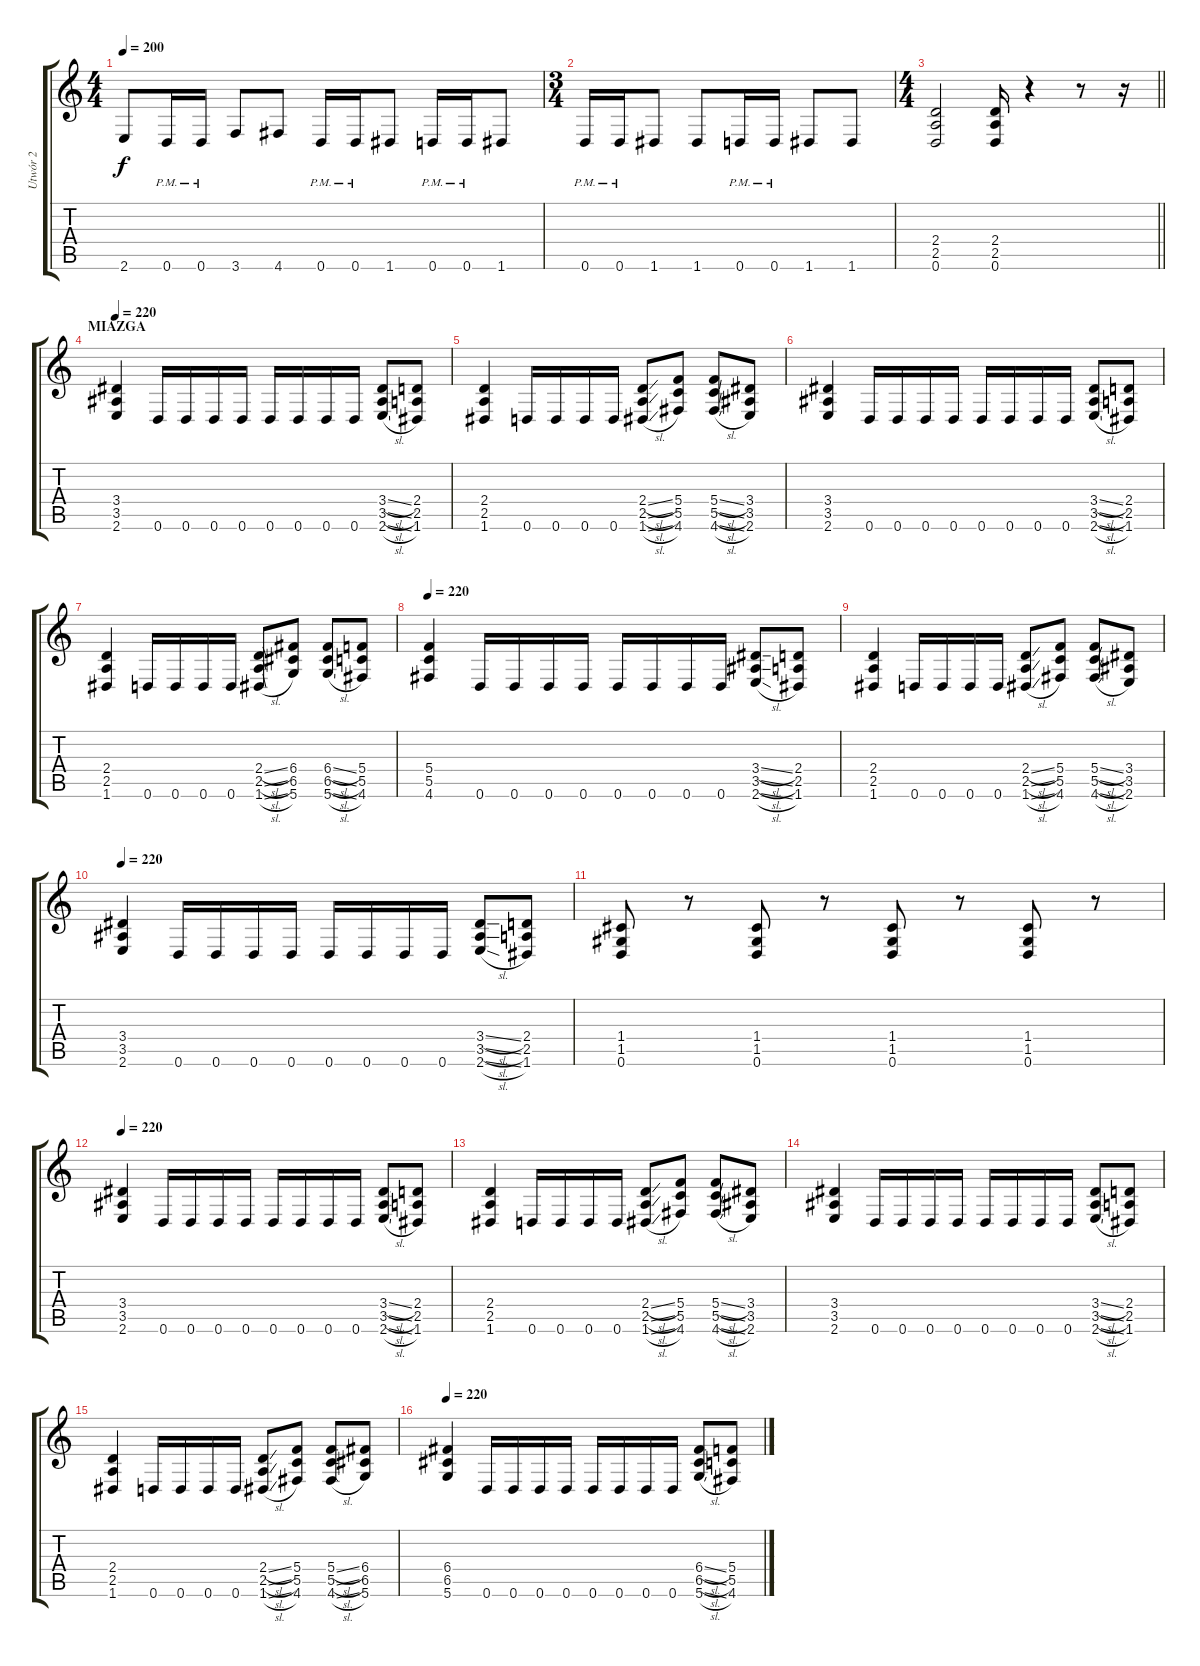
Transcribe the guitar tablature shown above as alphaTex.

\track ("Utwór 2" "Utwór 2") {instrument distortionguitar}
\staff {score tabs}
\tuning (D4 A3 F3 C3 G2 D2) {hide}
\ts (4 4)
\tempo 200
\clef g2
\ks c
2.6.8{dy f} 0.6{pm}.16 0.6{pm}.16 3.6.8 4.6.8 0.6{pm}.16 0.6{pm}.16 1.6.8 0.6{pm}.16 0.6{pm}.16 1.6.8 |
\ts (3 4)
0.6{pm}.16 0.6{pm}.16 1.6.8 1.6.8 0.6{pm}.16 0.6{pm}.16 1.6.8 1.6.8 |
\ts (4 4)
\barLineRight lightlight
(2.4 2.5 0.6).2 (2.4 2.5 0.6).16 r.4 r.8 r.16 |
\section ("" "MIAZGA")
\tempo 220
(3.4 3.5 2.6).4 0.6.16 0.6.16 0.6.16 0.6.16 0.6.16 0.6.16 0.6.16 0.6.16 (3.4{sl} 3.5{sl} 2.6{sl}).8 (2.4 2.5 1.6).8 |
(2.4 2.5 1.6).4 0.6.16 0.6.16 0.6.16 0.6.16 (2.4{sl} 2.5{sl} 1.6{sl}).8 (5.4 5.5 4.6).8 (5.4{sl} 5.5{sl} 4.6{sl}).8 (3.4 3.5 2.6).8 |
(3.4 3.5 2.6).4 0.6.16 0.6.16 0.6.16 0.6.16 0.6.16 0.6.16 0.6.16 0.6.16 (3.4{sl} 3.5{sl} 2.6{sl}).8 (2.4 2.5 1.6).8 |
(2.4 2.5 1.6).4 0.6.16 0.6.16 0.6.16 0.6.16 (2.4{sl} 2.5{sl} 1.6{sl}).8 (6.4 6.5 5.6).8 (6.4{sl} 6.5{sl} 5.6{sl}).8 (5.4 5.5 4.6).8 |
\tempo 220
(5.4 5.5 4.6).4 0.6.16 0.6.16 0.6.16 0.6.16 0.6.16 0.6.16 0.6.16 0.6.16 (3.4{sl} 3.5{sl} 2.6{sl}).8 (2.4 2.5 1.6).8 |
(2.4 2.5 1.6).4 0.6.16 0.6.16 0.6.16 0.6.16 (2.4{sl} 2.5{sl} 1.6{sl}).8 (5.4 5.5 4.6).8 (5.4{sl} 5.5{sl} 4.6{sl}).8 (3.4 3.5 2.6).8 |
\tempo 220
(3.4 3.5 2.6).4 0.6.16 0.6.16 0.6.16 0.6.16 0.6.16 0.6.16 0.6.16 0.6.16 (3.4{sl} 3.5{sl} 2.6{sl}).8 (2.4 2.5 1.6).8 |
(1.4 1.5 0.6).8 r.8 (1.4 1.5 0.6).8 r.8 (1.4 1.5 0.6).8 r.8 (1.4 1.5 0.6).8 r.8 |
\tempo 220
(3.4 3.5 2.6).4 0.6.16 0.6.16 0.6.16 0.6.16 0.6.16 0.6.16 0.6.16 0.6.16 (3.4{sl} 3.5{sl} 2.6{sl}).8 (2.4 2.5 1.6).8 |
(2.4 2.5 1.6).4 0.6.16 0.6.16 0.6.16 0.6.16 (2.4{sl} 2.5{sl} 1.6{sl}).8 (5.4 5.5 4.6).8 (5.4{sl} 5.5{sl} 4.6{sl}).8 (3.4 3.5 2.6).8 |
(3.4 3.5 2.6).4 0.6.16 0.6.16 0.6.16 0.6.16 0.6.16 0.6.16 0.6.16 0.6.16 (3.4{sl} 3.5{sl} 2.6{sl}).8 (2.4 2.5 1.6).8 |
(2.4 2.5 1.6).4 0.6.16 0.6.16 0.6.16 0.6.16 (2.4{sl} 2.5{sl} 1.6{sl}).8 (5.4 5.5 4.6).8 (5.4{sl} 5.5{sl} 4.6{sl}).8 (6.4 6.5 5.6).8 |
\tempo 220
(6.4 6.5 5.6).4 0.6.16 0.6.16 0.6.16 0.6.16 0.6.16 0.6.16 0.6.16 0.6.16 (6.4{sl} 6.5{sl} 5.6{sl}).8 (5.4 5.5 4.6).8
